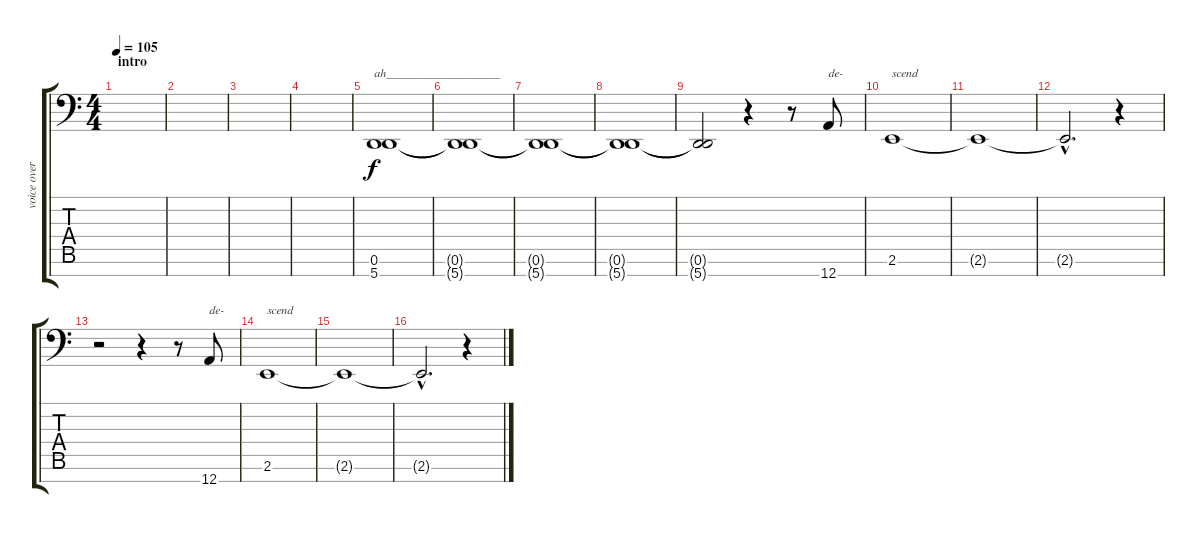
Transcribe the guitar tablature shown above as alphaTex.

\track ("voice over dub" "voice over") {instrument lead2sawtooth}
\staff {score tabs}
\tuning (D4 A3 F3 C3 G2 D2 A1) {hide}
\ts (4 4)
\section ("" "intro")
\tempo 105
\clef f4
\ks c
|
|
|
|
(0.6 5.7).1{txt "ah___________________"} |
(0.6{t} 5.7{t}).1 |
(0.6{t} 5.7{t}).1 |
(0.6{t} 5.7{t}).1 |
(0.6{t} 5.7{t}).2 r.4 r.8 12.7.8{txt "de-"} |
2.6.1{txt "scend"} |
2.6{t}.1 |
2.6{hac t}.2{d} r.4 |
r.2 r.4 r.8 12.7.8{txt "de-"} |
2.6.1{txt "scend"} |
2.6{t}.1 |
2.6{hac t}.2{d} r.4
